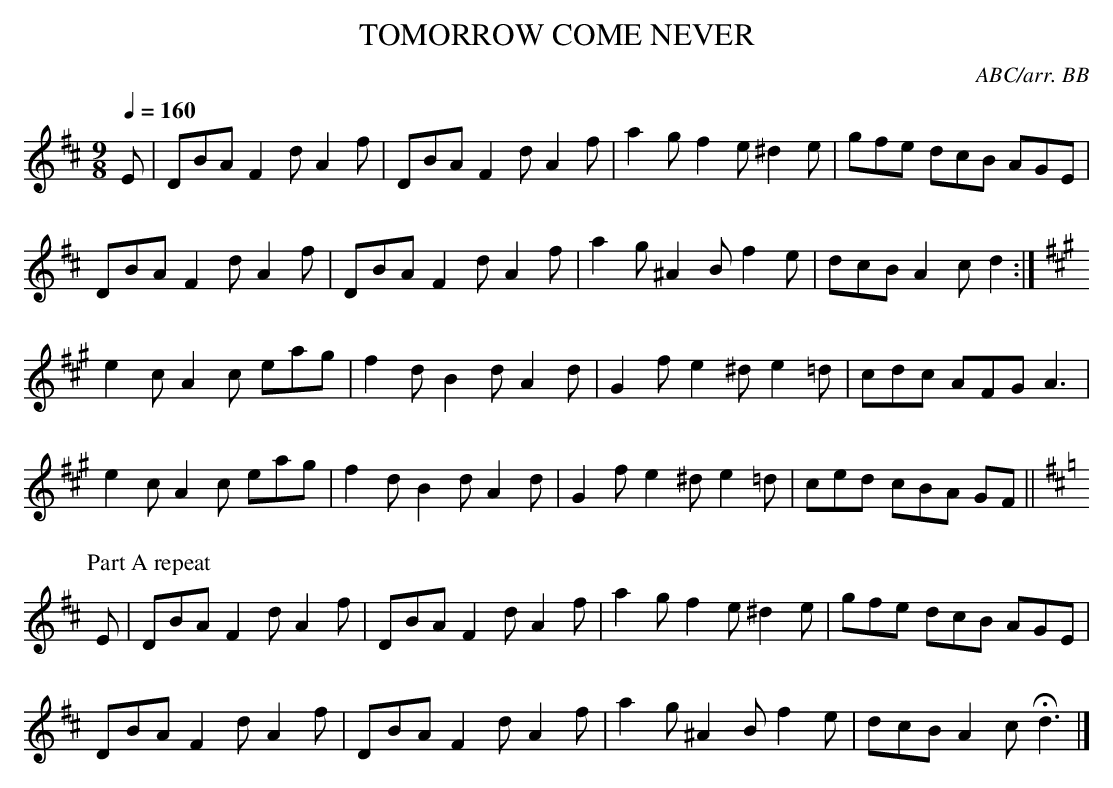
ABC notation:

X:1
T:TOMORROW COME NEVER
C:ABC/arr. BB
would have loved (see tunefolder 27)
Q:1/4=160
L:1/8
M:9/8
K:D
E|DBA F2d A2f|DBA F2d A2f|a2g f2e ^d2e|gfe dcB AGE|
DBA F2d A2f|DBA F2d A2f|a2g ^A2B f2e|dcB A2c d2 :|
K:A
e2c A2c eag|f2d B2d A2d|G2f e2^d e2=d|cdc AFG A3|
e2c A2c eag|f2d B2d A2d|G2f e2^d e2=d|ced cBA GF||
P:Part A repeat
K:D
E|DBA F2d A2f|DBA F2d A2f|a2g f2e ^d2e|gfe dcB AGE|
DBA F2d A2f|DBA F2d A2f|a2g ^A2B f2e|dcB A2c Hd3 |]
